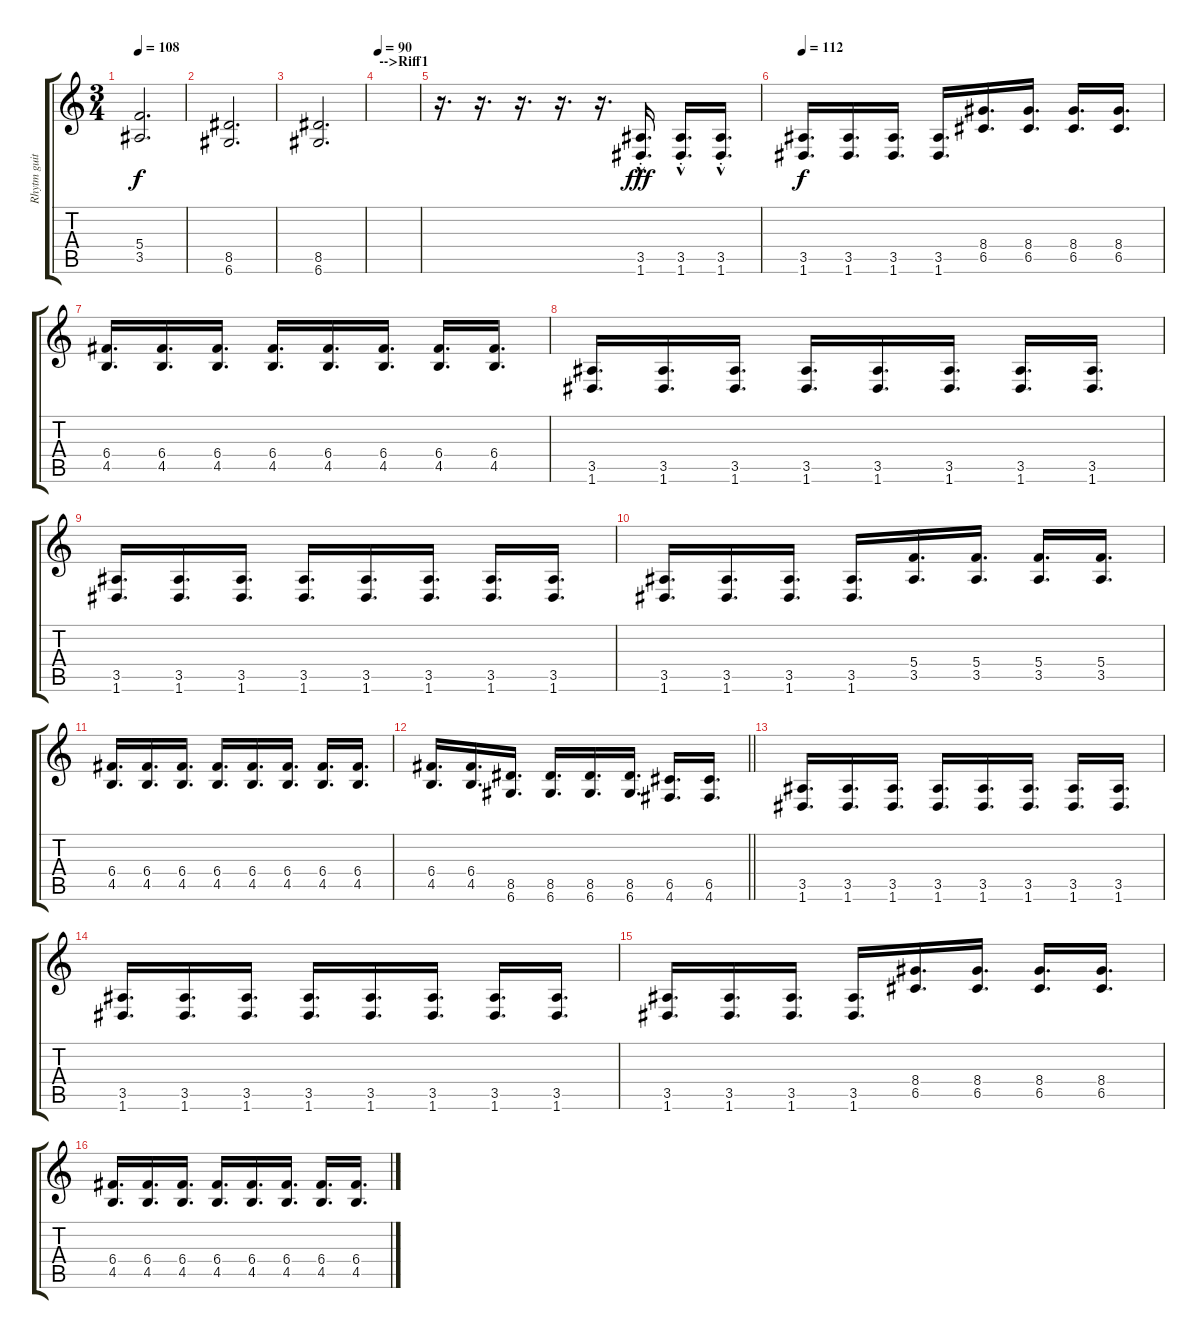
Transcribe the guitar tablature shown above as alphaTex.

\track ("Rhytm guitar" "Rhytm guit") {instrument distortionguitar}
\staff {score tabs}
\tuning (D4 A3 F3 C3 G2 D2) {hide}
\ts (3 4)
\tempo 108
\clef g2
\ks c
(5.4{t} 3.5{t}).2{d dy f} |
(8.5 6.6).2{d} |
(8.5 6.6).2{d} |
\section ("" "-->Riff1")
\tempo 90
|
r.16{d} r.16{d} r.16{d} r.16{d} r.16{d} (3.5{hac st} 1.6{hac st}).16{d dy fff} (3.5{hac st} 1.6{hac st}).16{d} (3.5{hac st} 1.6{hac st}).16{d} |
\tempo 112
(3.5 1.6).16{d dy f} (3.5 1.6).16{d} (3.5 1.6).16{d} (3.5 1.6).16{d} (8.4 6.5).16{d} (8.4 6.5).16{d} (8.4 6.5).16{d} (8.4 6.5).16{d} |
(6.4 4.5).16{d} (6.4 4.5).16{d} (6.4 4.5).16{d} (6.4 4.5).16{d} (6.4 4.5).16{d} (6.4 4.5).16{d} (6.4 4.5).16{d} (6.4 4.5).16{d} |
(3.5 1.6).16{d} (3.5 1.6).16{d} (3.5 1.6).16{d} (3.5 1.6).16{d} (3.5 1.6).16{d} (3.5 1.6).16{d} (3.5 1.6).16{d} (3.5 1.6).16{d} |
(3.5 1.6).16{d} (3.5 1.6).16{d} (3.5 1.6).16{d} (3.5 1.6).16{d} (3.5 1.6).16{d} (3.5 1.6).16{d} (3.5 1.6).16{d} (3.5 1.6).16{d} |
(3.5 1.6).16{d} (3.5 1.6).16{d} (3.5 1.6).16{d} (3.5 1.6).16{d} (5.4 3.5).16{d} (5.4 3.5).16{d} (5.4 3.5).16{d} (5.4 3.5).16{d} |
(6.4 4.5).16{d} (6.4 4.5).16{d} (6.4 4.5).16{d} (6.4 4.5).16{d} (6.4 4.5).16{d} (6.4 4.5).16{d} (6.4 4.5).16{d} (6.4 4.5).16{d} |
\barLineRight lightlight
(6.4 4.5).16{d} (6.4 4.5).16{d} (8.5 6.6).16{d} (8.5 6.6).16{d} (8.5 6.6).16{d} (8.5 6.6).16{d} (6.5 4.6).16{d} (6.5 4.6).16{d} |
(3.5 1.6).16{d} (3.5 1.6).16{d} (3.5 1.6).16{d} (3.5 1.6).16{d} (3.5 1.6).16{d} (3.5 1.6).16{d} (3.5 1.6).16{d} (3.5 1.6).16{d} |
(3.5 1.6).16{d} (3.5 1.6).16{d} (3.5 1.6).16{d} (3.5 1.6).16{d} (3.5 1.6).16{d} (3.5 1.6).16{d} (3.5 1.6).16{d} (3.5 1.6).16{d} |
(3.5 1.6).16{d} (3.5 1.6).16{d} (3.5 1.6).16{d} (3.5 1.6).16{d} (8.4 6.5).16{d} (8.4 6.5).16{d} (8.4 6.5).16{d} (8.4 6.5).16{d} |
(6.4 4.5).16{d} (6.4 4.5).16{d} (6.4 4.5).16{d} (6.4 4.5).16{d} (6.4 4.5).16{d} (6.4 4.5).16{d} (6.4 4.5).16{d} (6.4 4.5).16{d}
